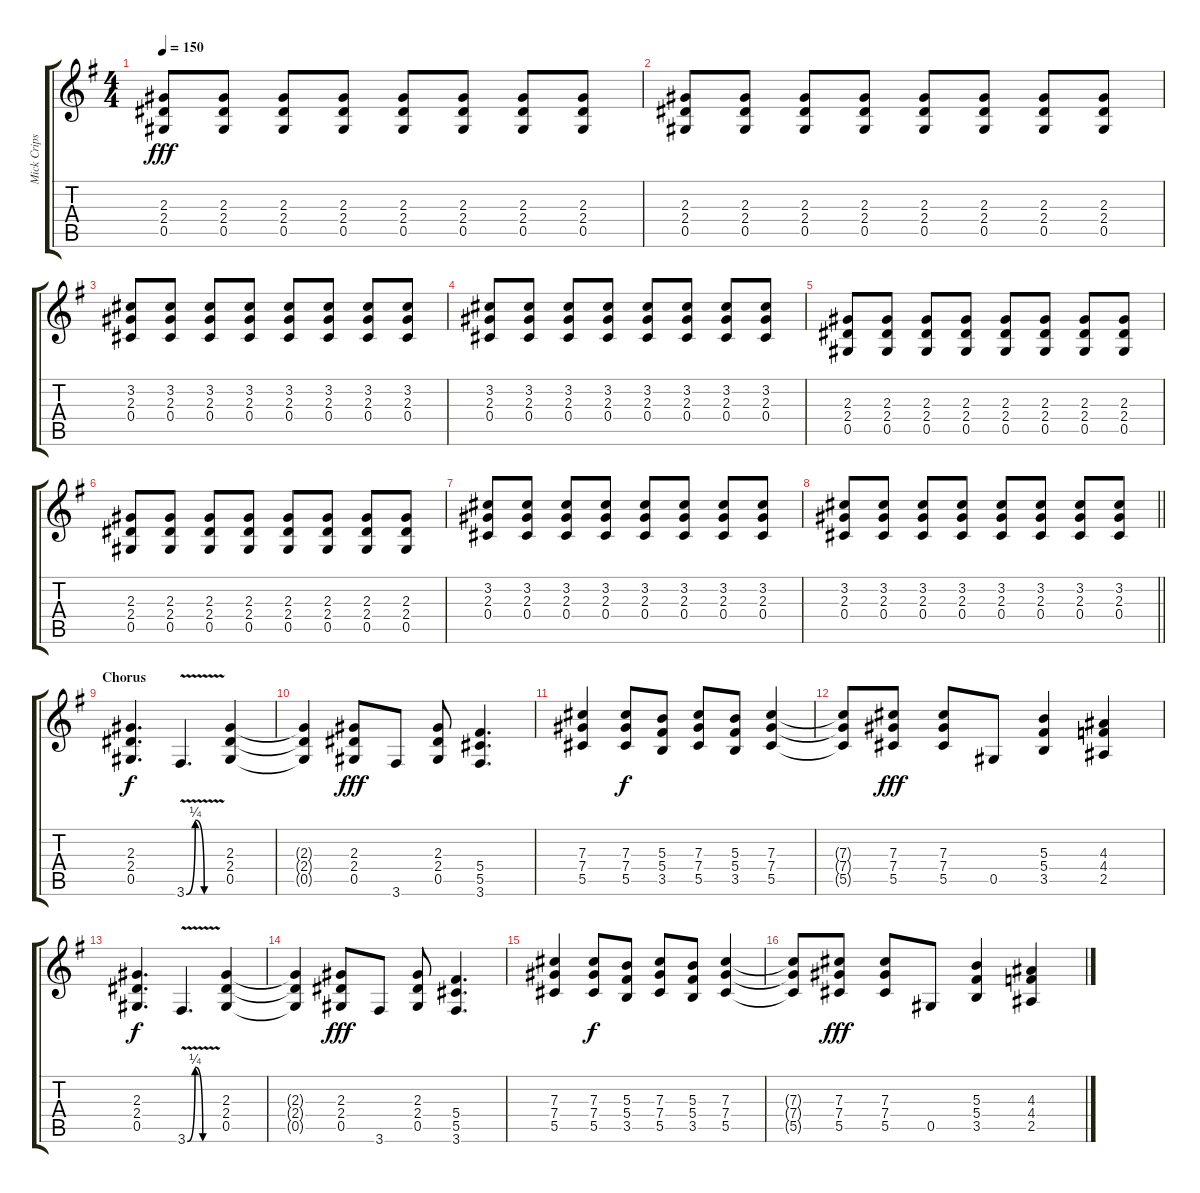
\track ("Mick Crips - Rhytm Guitar" "Mick Crips") {instrument overdrivenguitar}
\staff {score tabs}
\tuning (Eb4 Bb3 Gb3 Db3 Ab2 Eb2) {hide}
\ts (4 4)
\tempo 150
\clef g2
\ks g
(2.3 2.4 0.5).8{dy fff} (2.3 2.4 0.5).8 (2.3 2.4 0.5).8 (2.3 2.4 0.5).8 (2.3 2.4 0.5).8 (2.3 2.4 0.5).8 (2.3 2.4 0.5).8 (2.3 2.4 0.5).8 |
(2.3 2.4 0.5).8 (2.3 2.4 0.5).8 (2.3 2.4 0.5).8 (2.3 2.4 0.5).8 (2.3 2.4 0.5).8 (2.3 2.4 0.5).8 (2.3 2.4 0.5).8 (2.3 2.4 0.5).8 |
(3.2 2.3 0.4).8 (3.2 2.3 0.4).8 (3.2 2.3 0.4).8 (3.2 2.3 0.4).8 (3.2 2.3 0.4).8 (3.2 2.3 0.4).8 (3.2 2.3 0.4).8 (3.2 2.3 0.4).8 |
(3.2 2.3 0.4).8 (3.2 2.3 0.4).8 (3.2 2.3 0.4).8 (3.2 2.3 0.4).8 (3.2 2.3 0.4).8 (3.2 2.3 0.4).8 (3.2 2.3 0.4).8 (3.2 2.3 0.4).8 |
(2.3 2.4 0.5).8 (2.3 2.4 0.5).8 (2.3 2.4 0.5).8 (2.3 2.4 0.5).8 (2.3 2.4 0.5).8 (2.3 2.4 0.5).8 (2.3 2.4 0.5).8 (2.3 2.4 0.5).8 |
(2.3 2.4 0.5).8 (2.3 2.4 0.5).8 (2.3 2.4 0.5).8 (2.3 2.4 0.5).8 (2.3 2.4 0.5).8 (2.3 2.4 0.5).8 (2.3 2.4 0.5).8 (2.3 2.4 0.5).8 |
(3.2 2.3 0.4).8 (3.2 2.3 0.4).8 (3.2 2.3 0.4).8 (3.2 2.3 0.4).8 (3.2 2.3 0.4).8 (3.2 2.3 0.4).8 (3.2 2.3 0.4).8 (3.2 2.3 0.4).8 |
\barLineRight lightlight
(3.2 2.3 0.4).8 (3.2 2.3 0.4).8 (3.2 2.3 0.4).8 (3.2 2.3 0.4).8 (3.2 2.3 0.4).8 (3.2 2.3 0.4).8 (3.2 2.3 0.4).8 (3.2 2.3 0.4).8 |
\section ("" "Chorus")
(2.3 2.4 0.5).4{d dy f} 3.6{be (custom 0 0 15 1 30 0 60 0) v}.4{d} (2.3 2.4 0.5).4 |
(2.3{t} 2.4{t} 0.5{t}).4 (2.3 2.4 0.5).8{dy fff} 3.6.8 (2.3 2.4 0.5).8 (5.4 5.5 3.6).4{d} |
(7.3 7.4 5.5).4 (7.3 7.4 5.5).8{dy f} (5.3 5.4 3.5).8 (7.3 7.4 5.5).8 (5.3 5.4 3.5).8 (7.3 7.4 5.5).4 |
(7.3{t} 7.4{t} 5.5{t}).8 (7.3 7.4 5.5).8{dy fff} (7.3 7.4 5.5).8 0.5.8 (5.3 5.4 3.5).4 (4.3 4.4 2.5).4 |
(2.3 2.4 0.5).4{d dy f} 3.6{be (custom 0 0 15 1 30 0 60 0) v}.4{d} (2.3 2.4 0.5).4 |
(2.3{t} 2.4{t} 0.5{t}).4 (2.3 2.4 0.5).8{dy fff} 3.6.8 (2.3 2.4 0.5).8 (5.4 5.5 3.6).4{d} |
(7.3 7.4 5.5).4 (7.3 7.4 5.5).8{dy f} (5.3 5.4 3.5).8 (7.3 7.4 5.5).8 (5.3 5.4 3.5).8 (7.3 7.4 5.5).4 |
(7.3{t} 7.4{t} 5.5{t}).8 (7.3 7.4 5.5).8{dy fff} (7.3 7.4 5.5).8 0.5.8 (5.3 5.4 3.5).4 (4.3 4.4 2.5).4
